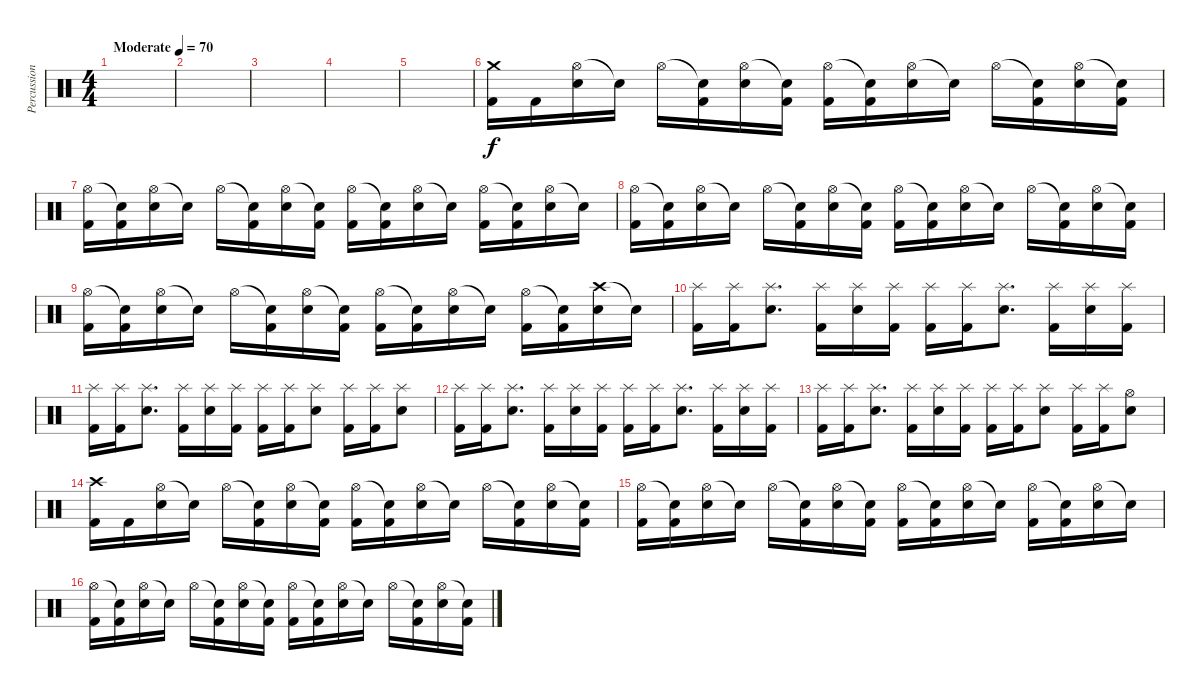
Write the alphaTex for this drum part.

\track ("Percussion" "Percussion") {instrument percussion}
\staff {score}
\articulation defaults
\ts (4 4)
\tempo (70 "Moderate")
\clef neutral
\ks c
|
|
|
|
|
("Crash medium (hit)" "Kick (hit) 2").16 "Kick (hit) 2".16 ("Hi-Hat (open)" "Snare (hit) 2").16 "Snare (hit)"{t}.16 "Hi-Hat (open)".16 ("Snare (hit)"{t} "Kick (hit) 2").16 ("Hi-Hat (open)" "Snare (hit) 2").16 ("Snare (hit)"{t} "Kick (hit) 2").16 ("Hi-Hat (open)" "Kick (hit) 2").16 ("Snare (hit)"{t} "Kick (hit) 2").16 ("Hi-Hat (open)" "Snare (hit) 2").16 "Snare (hit)"{t}.16 "Hi-Hat (open)".16 ("Snare (hit)"{t} "Kick (hit) 2").16 ("Hi-Hat (open)" "Snare (hit) 2").16 ("Snare (hit)"{t} "Kick (hit) 2").16 |
("Hi-Hat (open)" "Kick (hit) 2").16 ("Snare (hit)"{t} "Kick (hit) 2").16 ("Hi-Hat (open)" "Snare (hit) 2").16 "Snare (hit)"{t}.16 "Hi-Hat (open)".16 ("Snare (hit)"{t} "Kick (hit) 2").16 ("Hi-Hat (open)" "Snare (hit) 2").16 ("Snare (hit)"{t} "Kick (hit) 2").16 ("Hi-Hat (open)" "Kick (hit) 2").16 ("Snare (hit)"{t} "Kick (hit) 2").16 ("Hi-Hat (open)" "Snare (hit) 2").16 "Snare (hit)"{t}.16 ("Hi-Hat (open)" "Kick (hit) 2").16 ("Snare (hit)"{t} "Kick (hit) 2").16 ("Hi-Hat (open)" "Snare (hit) 2").16 "Snare (hit)"{t}.16 |
("Hi-Hat (open)" "Kick (hit) 2").16 ("Snare (hit)"{t} "Kick (hit) 2").16 ("Hi-Hat (open)" "Snare (hit) 2").16 "Snare (hit)"{t}.16 "Hi-Hat (open)".16 ("Snare (hit)"{t} "Kick (hit) 2").16 ("Hi-Hat (open)" "Snare (hit) 2").16 ("Snare (hit)"{t} "Kick (hit) 2").16 ("Hi-Hat (open)" "Kick (hit) 2").16 ("Snare (hit)"{t} "Kick (hit) 2").16 ("Hi-Hat (open)" "Snare (hit) 2").16 "Snare (hit)"{t}.16 "Hi-Hat (open)".16 ("Snare (hit)"{t} "Kick (hit) 2").16 ("Hi-Hat (open)" "Snare (hit) 2").16 ("Snare (hit)"{t} "Kick (hit) 2").16 |
("Hi-Hat (open)" "Kick (hit) 2").16 ("Snare (hit)"{t} "Kick (hit) 2").16 ("Hi-Hat (open)" "Snare (hit) 2").16 "Snare (hit)"{t}.16 "Hi-Hat (open)".16 ("Snare (hit)"{t} "Kick (hit) 2").16 ("Hi-Hat (open)" "Snare (hit) 2").16 ("Snare (hit)"{t} "Kick (hit) 2").16 ("Hi-Hat (open)" "Kick (hit) 2").16 ("Snare (hit)"{t} "Kick (hit) 2").16 ("Hi-Hat (open)" "Snare (hit) 2").16 "Snare (hit)"{t}.16 ("Hi-Hat (open)" "Kick (hit) 2").16 ("Snare (hit)"{t} "Kick (hit) 2").16 ("Crash high (hit)" "Snare (hit) 2").16 "Snare (hit)"{t}.16 |
("Splash (hit)" "Kick (hit) 2").16 ("Splash (hit)" "Kick (hit) 2").16 ("Splash (hit)" "Snare (hit) 2").8{d} ("Splash (hit)" "Kick (hit) 2").16 ("Splash (hit)" "Snare (hit) 2").16 ("Splash (hit)" "Kick (hit) 2").16 ("Splash (hit)" "Kick (hit) 2").16 ("Splash (hit)" "Kick (hit) 2").16 ("Splash (hit)" "Snare (hit) 2").8{d} ("Splash (hit)" "Kick (hit) 2").16 ("Splash (hit)" "Snare (hit) 2").16 ("Splash (hit)" "Kick (hit) 2").16 |
("Splash (hit)" "Kick (hit) 2").16 ("Splash (hit)" "Kick (hit) 2").16 ("Splash (hit)" "Snare (hit) 2").8{d} ("Splash (hit)" "Kick (hit) 2").16 ("Splash (hit)" "Snare (hit) 2").16 ("Splash (hit)" "Kick (hit) 2").16 ("Splash (hit)" "Kick (hit) 2").16 ("Splash (hit)" "Kick (hit) 2").16 ("Splash (hit)" "Snare (hit) 2").8 ("Splash (hit)" "Kick (hit) 2").16 ("Splash (hit)" "Kick (hit) 2").16 ("Splash (hit)" "Snare (hit) 2").8 |
("Splash (hit)" "Kick (hit) 2").16 ("Splash (hit)" "Kick (hit) 2").16 ("Splash (hit)" "Snare (hit) 2").8{d} ("Splash (hit)" "Kick (hit) 2").16 ("Splash (hit)" "Snare (hit) 2").16 ("Splash (hit)" "Kick (hit) 2").16 ("Splash (hit)" "Kick (hit) 2").16 ("Splash (hit)" "Kick (hit) 2").16 ("Splash (hit)" "Snare (hit) 2").8{d} ("Splash (hit)" "Kick (hit) 2").16 ("Splash (hit)" "Snare (hit) 2").16 ("Splash (hit)" "Kick (hit) 2").16 |
("Splash (hit)" "Kick (hit) 2").16 ("Splash (hit)" "Kick (hit) 2").16 ("Splash (hit)" "Snare (hit) 2").8{d} ("Splash (hit)" "Kick (hit) 2").16 ("Splash (hit)" "Snare (hit) 2").16 ("Splash (hit)" "Kick (hit) 2").16 ("Splash (hit)" "Kick (hit) 2").16 ("Splash (hit)" "Kick (hit) 2").16 ("Splash (hit)" "Snare (hit) 2").8 ("Splash (hit)" "Kick (hit) 2").16 ("Splash (hit)" "Kick (hit) 2").16 ("Hi-Hat (open)" "Snare (hit) 2").8 |
("Crash high (hit)" "Kick (hit) 2").16 "Kick (hit) 2".16 ("Hi-Hat (open)" "Snare (hit) 2").16 "Snare (hit)"{t}.16 "Hi-Hat (open)".16 ("Snare (hit)"{t} "Kick (hit) 2").16 ("Hi-Hat (open)" "Snare (hit) 2").16 ("Snare (hit)"{t} "Kick (hit) 2").16 ("Hi-Hat (open)" "Kick (hit) 2").16 ("Snare (hit)"{t} "Kick (hit) 2").16 ("Hi-Hat (open)" "Snare (hit) 2").16 "Snare (hit)"{t}.16 "Hi-Hat (open)".16 ("Snare (hit)"{t} "Kick (hit) 2").16 ("Hi-Hat (open)" "Snare (hit) 2").16 ("Snare (hit)"{t} "Kick (hit) 2").16 |
("Hi-Hat (open)" "Kick (hit) 2").16 ("Snare (hit)"{t} "Kick (hit) 2").16 ("Hi-Hat (open)" "Snare (hit) 2").16 "Snare (hit)"{t}.16 "Hi-Hat (open)".16 ("Snare (hit)"{t} "Kick (hit) 2").16 ("Hi-Hat (open)" "Snare (hit) 2").16 ("Snare (hit)"{t} "Kick (hit) 2").16 ("Hi-Hat (open)" "Kick (hit) 2").16 ("Snare (hit)"{t} "Kick (hit) 2").16 ("Hi-Hat (open)" "Snare (hit) 2").16 "Snare (hit)"{t}.16 ("Hi-Hat (open)" "Kick (hit) 2").16 ("Snare (hit)"{t} "Kick (hit) 2").16 ("Hi-Hat (open)" "Snare (hit) 2").16 "Snare (hit)"{t}.16 |
("Hi-Hat (open)" "Kick (hit) 2").16 ("Snare (hit)"{t} "Kick (hit) 2").16 ("Hi-Hat (open)" "Snare (hit) 2").16 "Snare (hit)"{t}.16 "Hi-Hat (open)".16 ("Snare (hit)"{t} "Kick (hit) 2").16 ("Hi-Hat (open)" "Snare (hit) 2").16 ("Snare (hit)"{t} "Kick (hit) 2").16 ("Hi-Hat (open)" "Kick (hit) 2").16 ("Snare (hit)"{t} "Kick (hit) 2").16 ("Hi-Hat (open)" "Snare (hit) 2").16 "Snare (hit)"{t}.16 "Hi-Hat (open)".16 ("Snare (hit)"{t} "Kick (hit) 2").16 ("Hi-Hat (open)" "Snare (hit) 2").16 ("Snare (hit)"{t} "Kick (hit) 2").16
